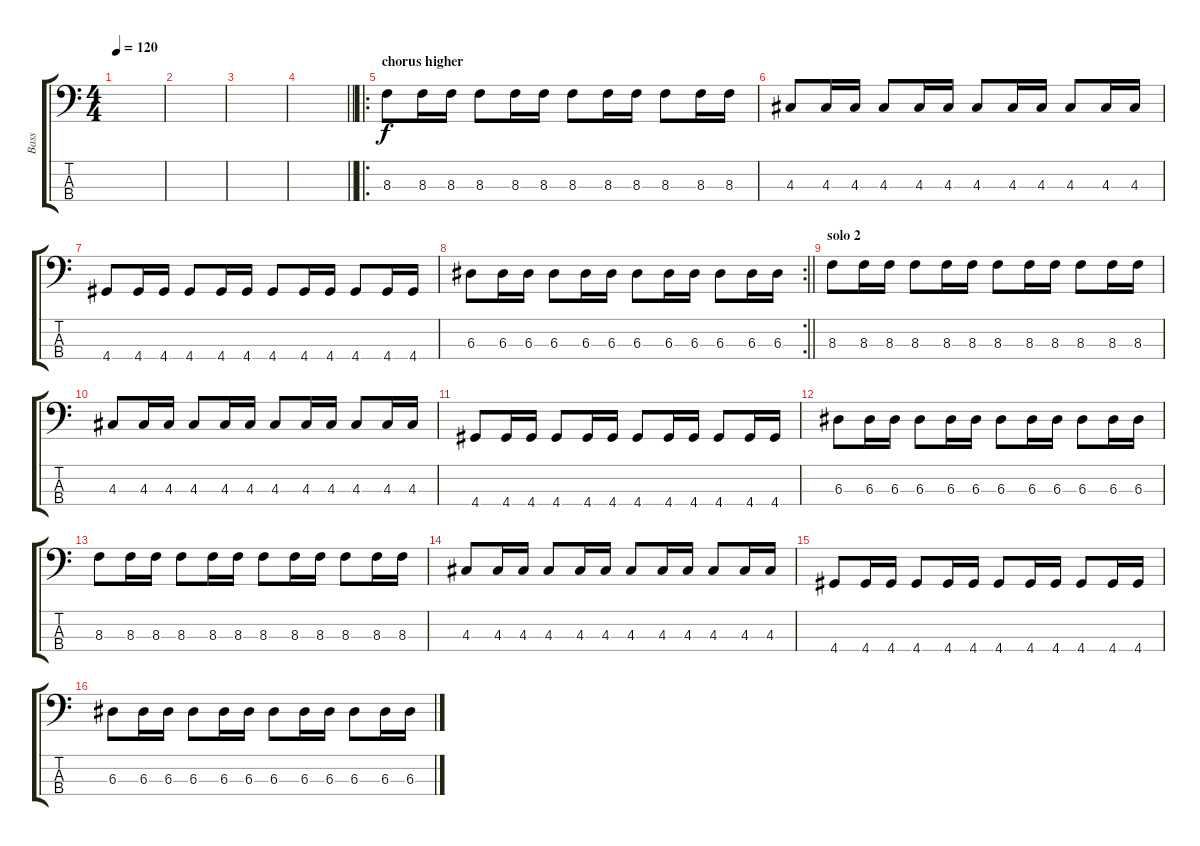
\track ("Bass" "Bass") {instrument electricbassfinger}
\staff {score tabs}
\tuning (G2 D2 A1 E1) {hide}
\ts (4 4)
\tempo 120
\clef f4
\ks c
|
|
|
\barLineRight lightlight
|
\ro
\section ("" "chorus higher")
8.3.8 8.3.16 8.3.16 8.3.8 8.3.16 8.3.16 8.3.8 8.3.16 8.3.16 8.3.8 8.3.16 8.3.16 |
4.3.8 4.3.16 4.3.16 4.3.8 4.3.16 4.3.16 4.3.8 4.3.16 4.3.16 4.3.8 4.3.16 4.3.16 |
4.4.8 4.4.16 4.4.16 4.4.8 4.4.16 4.4.16 4.4.8 4.4.16 4.4.16 4.4.8 4.4.16 4.4.16 |
\rc 2
\barLineRight lightlight
6.3.8 6.3.16 6.3.16 6.3.8 6.3.16 6.3.16 6.3.8 6.3.16 6.3.16 6.3.8 6.3.16 6.3.16 |
\section ("" "solo 2")
8.3.8 8.3.16 8.3.16 8.3.8 8.3.16 8.3.16 8.3.8 8.3.16 8.3.16 8.3.8 8.3.16 8.3.16 |
4.3.8 4.3.16 4.3.16 4.3.8 4.3.16 4.3.16 4.3.8 4.3.16 4.3.16 4.3.8 4.3.16 4.3.16 |
4.4.8 4.4.16 4.4.16 4.4.8 4.4.16 4.4.16 4.4.8 4.4.16 4.4.16 4.4.8 4.4.16 4.4.16 |
6.3.8 6.3.16 6.3.16 6.3.8 6.3.16 6.3.16 6.3.8 6.3.16 6.3.16 6.3.8 6.3.16 6.3.16 |
8.3.8 8.3.16 8.3.16 8.3.8 8.3.16 8.3.16 8.3.8 8.3.16 8.3.16 8.3.8 8.3.16 8.3.16 |
4.3.8 4.3.16 4.3.16 4.3.8 4.3.16 4.3.16 4.3.8 4.3.16 4.3.16 4.3.8 4.3.16 4.3.16 |
4.4.8 4.4.16 4.4.16 4.4.8 4.4.16 4.4.16 4.4.8 4.4.16 4.4.16 4.4.8 4.4.16 4.4.16 |
6.3.8 6.3.16 6.3.16 6.3.8 6.3.16 6.3.16 6.3.8 6.3.16 6.3.16 6.3.8 6.3.16 6.3.16
